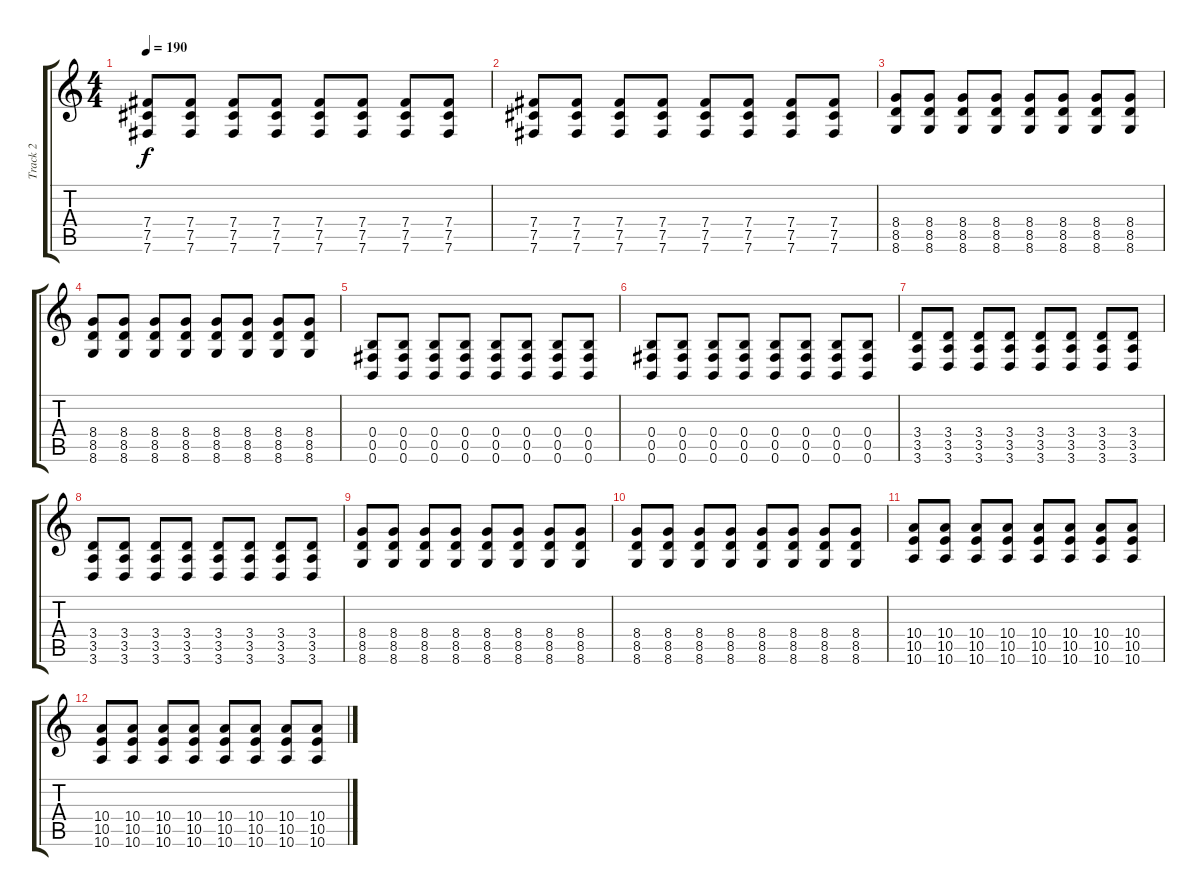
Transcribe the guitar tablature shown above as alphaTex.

\track ("Track 2" "Track 2") {instrument distortionguitar}
\staff {score tabs}
\tuning (Db4 Ab3 E3 B2 Gb2 B1) {hide}
\ts (4 4)
\tempo 190
\clef g2
\ks c
(7.4 7.5 7.6).8{dy f} (7.4 7.5 7.6).8 (7.4 7.5 7.6).8 (7.4 7.5 7.6).8 (7.4 7.5 7.6).8 (7.4 7.5 7.6).8 (7.4 7.5 7.6).8 (7.4 7.5 7.6).8 |
(7.4 7.5 7.6).8 (7.4 7.5 7.6).8 (7.4 7.5 7.6).8 (7.4 7.5 7.6).8 (7.4 7.5 7.6).8 (7.4 7.5 7.6).8 (7.4 7.5 7.6).8 (7.4 7.5 7.6).8 |
(8.4 8.5 8.6).8 (8.4 8.5 8.6).8 (8.4 8.5 8.6).8 (8.4 8.5 8.6).8 (8.4 8.5 8.6).8 (8.4 8.5 8.6).8 (8.4 8.5 8.6).8 (8.4 8.5 8.6).8 |
(8.4 8.5 8.6).8 (8.4 8.5 8.6).8 (8.4 8.5 8.6).8 (8.4 8.5 8.6).8 (8.4 8.5 8.6).8 (8.4 8.5 8.6).8 (8.4 8.5 8.6).8 (8.4 8.5 8.6).8 |
(0.4 0.5 0.6).8 (0.4 0.5 0.6).8 (0.4 0.5 0.6).8 (0.4 0.5 0.6).8 (0.4 0.5 0.6).8 (0.4 0.5 0.6).8 (0.4 0.5 0.6).8 (0.4 0.5 0.6).8 |
(0.4 0.5 0.6).8 (0.4 0.5 0.6).8 (0.4 0.5 0.6).8 (0.4 0.5 0.6).8 (0.4 0.5 0.6).8 (0.4 0.5 0.6).8 (0.4 0.5 0.6).8 (0.4 0.5 0.6).8 |
(3.4 3.5 3.6).8 (3.4 3.5 3.6).8 (3.4 3.5 3.6).8 (3.4 3.5 3.6).8 (3.4 3.5 3.6).8 (3.4 3.5 3.6).8 (3.4 3.5 3.6).8 (3.4 3.5 3.6).8 |
(3.4 3.5 3.6).8 (3.4 3.5 3.6).8 (3.4 3.5 3.6).8 (3.4 3.5 3.6).8 (3.4 3.5 3.6).8 (3.4 3.5 3.6).8 (3.4 3.5 3.6).8 (3.4 3.5 3.6).8 |
(8.4 8.5 8.6).8 (8.4 8.5 8.6).8 (8.4 8.5 8.6).8 (8.4 8.5 8.6).8 (8.4 8.5 8.6).8 (8.4 8.5 8.6).8 (8.4 8.5 8.6).8 (8.4 8.5 8.6).8 |
(8.4 8.5 8.6).8 (8.4 8.5 8.6).8 (8.4 8.5 8.6).8 (8.4 8.5 8.6).8 (8.4 8.5 8.6).8 (8.4 8.5 8.6).8 (8.4 8.5 8.6).8 (8.4 8.5 8.6).8 |
(10.4 10.5 10.6).8 (10.4 10.5 10.6).8 (10.4 10.5 10.6).8 (10.4 10.5 10.6).8 (10.4 10.5 10.6).8 (10.4 10.5 10.6).8 (10.4 10.5 10.6).8 (10.4 10.5 10.6).8 |
(10.4 10.5 10.6).8 (10.4 10.5 10.6).8 (10.4 10.5 10.6).8 (10.4 10.5 10.6).8 (10.4 10.5 10.6).8 (10.4 10.5 10.6).8 (10.4 10.5 10.6).8 (10.4 10.5 10.6).8
